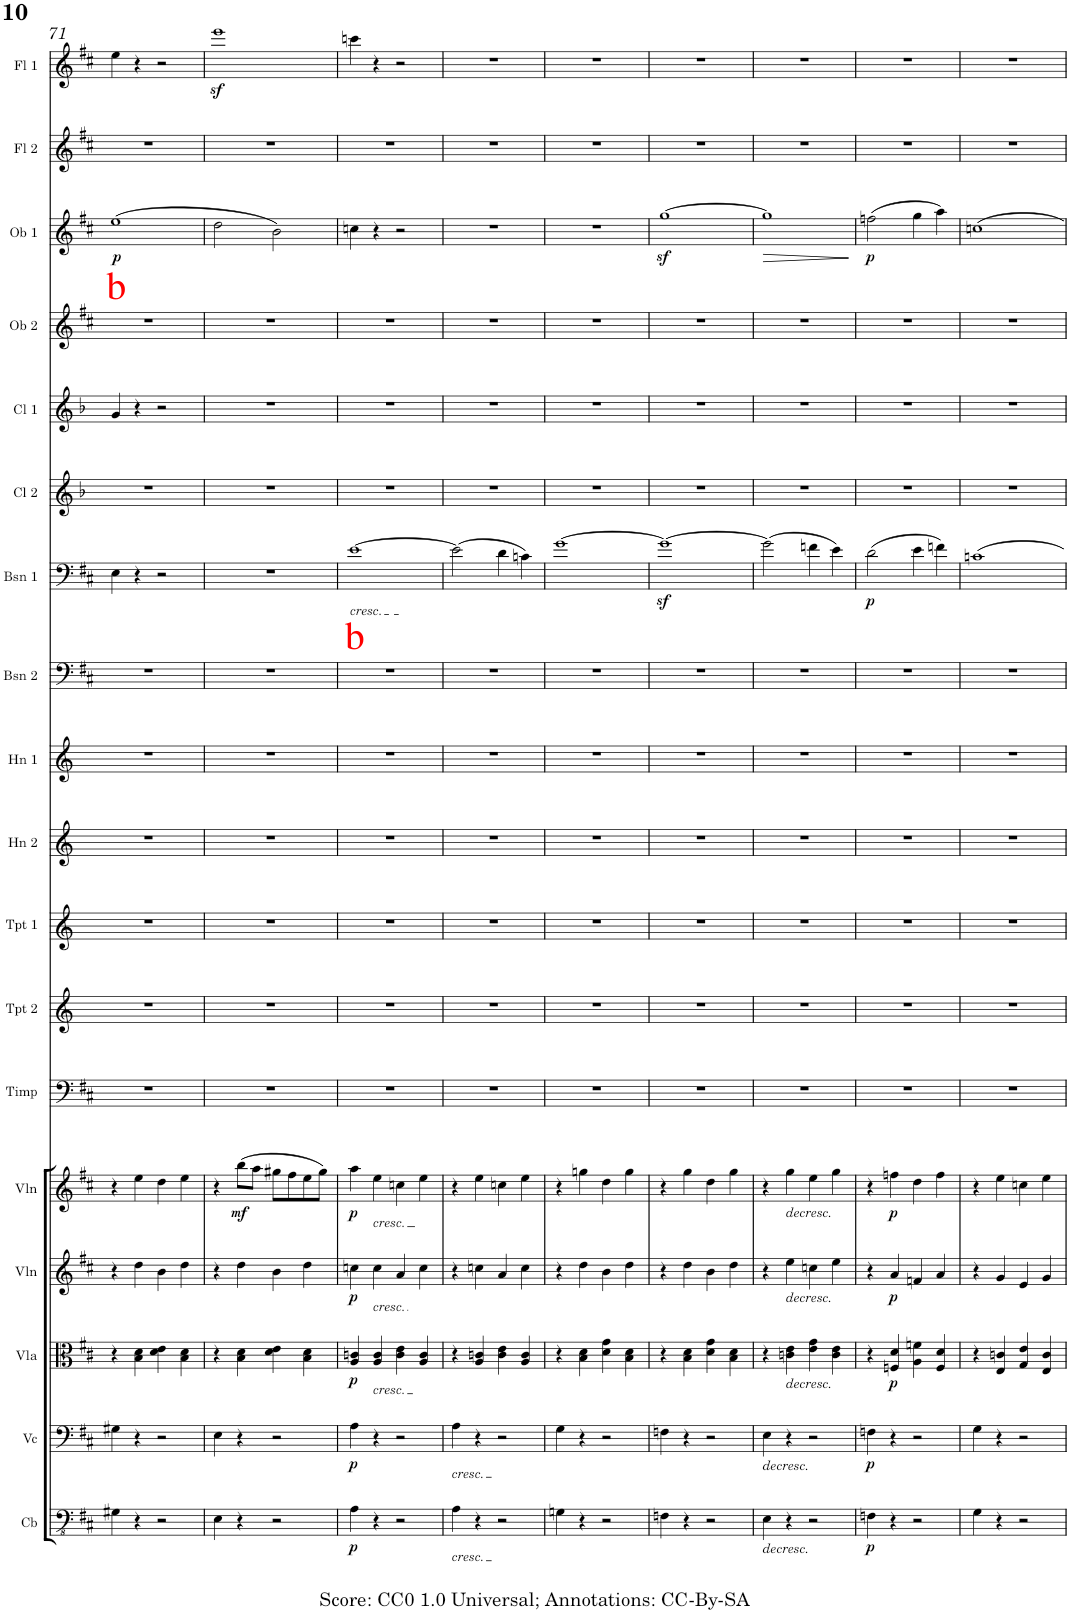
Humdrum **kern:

**kern	**dynam	**kern	**dynam	**kern	**dynam	**kern	**dynam	**kern	**dynam	**kern	**kern	**kern	**kern	**kern	**kern	**kern	**text	**dynam	**kern	**kern	**kern	**kern	**text	**dynam	**kern	**kern
*part18	*part18	*part17	*part17	*part16	*part16	*part15	*part15	*part14	*part14	*part13	*part12	*part11	*part10	*part9	*part8	*part7	*part7	*part7	*part6	*part5	*part4	*part3	*part3	*part3	*part2	*part1
*staff18	*staff18	*staff17	*staff17	*staff16	*staff16	*staff15	*staff15	*staff14	*staff14	*staff13	*staff12	*staff11	*staff10	*staff9	*staff8	*staff7	*staff7	*staff7	*staff6	*staff5	*staff4	*staff3	*staff3	*staff3	*staff2	*staff1
*I"Contrabass	*	*I"Violoncello	*	*I"Viola	*	*I"Violin	*	*I"Violin	*	*I"Timpani	*I"D Trumpet 2	*I"D Trumpet 1	*I"D Horn 2	*I"D Horn 1	*I"Bassoon 2	*I"Bassoon 1	*	*	*I"A Clarinet 2	*I"A Clarinet 1	*I"Oboe 2	*I"Oboe 1	*	*	*I"Flute 2	*I"Flute 1
*I'Cb	*	*I'Vc	*	*I'Vla	*	*I'Vln	*	*I'Vln	*	*I'Timp	*I'Tpt 2	*I'Tpt 1	*I'Hn 2	*I'Hn 1	*I'Bsn 2	*I'Bsn 1	*	*	*I'Cl 2	*I'Cl 1	*I'Ob 2	*I'Ob 1	*	*	*I'Fl 2	*I'Fl 1
!!LO:PB:g=z
*clefFv4	*	*clefF4	*	*clefC3	*	*clefG2	*	*clefG2	*	*clefF4	*clefG2	*clefG2	*clefG2	*clefG2	*clefF4	*clefF4	*	*	*clefG2	*clefG2	*clefG2	*clefG2	*	*	*clefG2	*clefG2
*	*	*	*	*	*	*	*	*	*	*	*Trd-1c-2	*Trd-1c-2	*Trd6c10	*Trd6c10	*	*	*	*	*Trd2c3	*Trd2c3	*	*	*	*	*	*
*k[f#c#]	*	*k[f#c#]	*	*k[f#c#]	*	*k[f#c#]	*	*k[f#c#]	*	*k[f#c#]	*k[]	*k[]	*k[]	*k[]	*k[f#c#]	*k[f#c#]	*	*	*k[b-]	*k[b-]	*k[f#c#]	*k[f#c#]	*	*	*k[f#c#]	*k[f#c#]
*M2/2	*	*M2/2	*	*M2/2	*	*M2/2	*	*M2/2	*	*M2/2	*M2/2	*M2/2	*M2/2	*M2/2	*M2/2	*M2/2	*	*	*M2/2	*M2/2	*M2/2	*M2/2	*	*	*M2/2	*M2/2
*met(c|)	*	*met(c|)	*	*met(c|)	*	*met(c|)	*	*met(c|)	*	*met(c|)	*met(c|)	*met(c|)	*met(c|)	*met(c|)	*met(c|)	*met(c|)	*	*	*met(c|)	*met(c|)	*met(c|)	*met(c|)	*	*	*met(c|)	*met(c|)
=71	=71	=71	=71	=71	=71	=71	=71	=71	=71	=71	=71	=71	=71	=71	=71	=71	=71	=71	=71	=71	=71	=71	=71	=71	=71	=71
!	!	!	!	!	!	!	!	!	!	!	!	!	!	!	!	!	!	!	!	!	!	!	!LO:LY:b:color=#FF0000	!LO:DY:b	!	!
4GG#X\	.	4G#X\	.	4r	.	4r	.	4r	.	1r	1r	1r	1r	1r	1r	4E\	.	.	1r	4g/	1r	(1ee	b	p	1r	4ee\
4r	.	4r	.	4B\ 4d\	.	4dd\	.	4ee\	.	.	.	.	.	.	.	4r	.	.	.	4r	.	.	.	.	.	4r
2r	.	2r	.	4d\ 4e\	.	4b\	.	4dd\	.	.	.	.	.	.	.	2r	.	.	.	2r	.	.	.	.	.	2r
.	.	.	.	4B\ 4d\	.	4dd\	.	4ee\	.	.	.	.	.	.	.	.	.	.	.	.	.	.	.	.	.	.
=72	=72	=72	=72	=72	=72	=72	=72	=72	=72	=72	=72	=72	=72	=72	=72	=72	=72	=72	=72	=72	=72	=72	=72	=72	=72	=72
4EE\	.	4E\	.	4r	.	4r	.	4r	.	1r	1r	1r	1r	1r	1r	1r	.	.	1r	1r	1r	2dd\	.	.	1r	1eeez<
!	!	!	!	!	!	!	!	!	!LO:DY:b	!	!	!	!	!	!	!	!	!	!	!	!	!	!	!	!	!
4r	.	4r	.	4B\ 4d\	.	4dd\	.	(8bb\L	mf	.	.	.	.	.	.	.	.	.	.	.	.	.	.	.	.	.
.	.	.	.	.	.	.	.	8aa\J	.	.	.	.	.	.	.	.	.	.	.	.	.	.	.	.	.	.
2r	.	2r	.	4d\ 4e\	.	4b\	.	8gg#X\L	.	.	.	.	.	.	.	.	.	.	.	.	.	2b\)	.	.	.	.
.	.	.	.	.	.	.	.	8ff#\	.	.	.	.	.	.	.	.	.	.	.	.	.	.	.	.	.	.
.	.	.	.	4B\ 4d\	.	4dd\	.	8ee\	.	.	.	.	.	.	.	.	.	.	.	.	.	.	.	.	.	.
.	.	.	.	.	.	.	.	8gg#\J)	.	.	.	.	.	.	.	.	.	.	.	.	.	.	.	.	.	.
=73	=73	=73	=73	=73	=73	=73	=73	=73	=73	=73	=73	=73	=73	=73	=73	=73	=73	=73	=73	=73	=73	=73	=73	=73	=73	=73
!	!	!	!	!	!	!	!	!	!	!	!	!	!	!	!	!LO:TX:b:i:t=cresc.	!	!	!	!	!	!	!	!	!	!
!	!LO:DY:b	!	!LO:DY:b	!	!LO:DY:b	!	!LO:DY:b	!	!LO:DY:b	!	!	!	!	!	!	!	!LO:LY:b:color=#FF0000	!	!	!	!	!	!	!	!	!
4AA\	p	4A\	p	4A/ 4cn/	p	4ccn\	p	4aa\	p	1r	1r	1r	1r	1r	1r	[1e	b	.	1r	1r	1r	4ccn\	.	.	1r	4cccn\
!	!	!	!	!	!	!	!	!LO:TX:b:i:t=cresc.	!	!	!	!	!	!	!	!	!	!	!	!	!	!	!	!	!	!
!	!	!	!	!	!	!LO:TX:b:i:t=cresc.	!	!	!	!	!	!	!	!	!	!	!	!	!	!	!	!	!	!	!	!
!	!	!	!	!LO:TX:b:i:t=cresc.	!	!	!	!	!	!	!	!	!	!	!	!	!	!	!	!	!	!	!	!	!	!
4r	.	4r	.	4A/ 4c/	.	4cc\	.	4ee\	.	.	.	.	.	.	.	.	.	.	.	.	.	4r	.	.	.	4r
2r	.	2r	.	4c\ 4e\	.	4a/	.	4ccn\	.	.	.	.	.	.	.	.	.	.	.	.	.	2r	.	.	.	2r
.	.	.	.	4A/ 4c/	.	4cc\	.	4ee\	.	.	.	.	.	.	.	.	.	.	.	.	.	.	.	.	.	.
=74	=74	=74	=74	=74	=74	=74	=74	=74	=74	=74	=74	=74	=74	=74	=74	=74	=74	=74	=74	=74	=74	=74	=74	=74	=74	=74
!	!	!LO:TX:b:i:t=cresc.	!	!	!	!	!	!	!	!	!	!	!	!	!	!	!	!	!	!	!	!	!	!	!	!
!LO:TX:b:i:t=cresc.	!	!	!	!	!	!	!	!	!	!	!	!	!	!	!	!	!	!	!	!	!	!	!	!	!	!
4AA\	.	4A\	.	4r	.	4r	.	4r	.	1r	1r	1r	1r	1r	1r	(2e\]	.	.	1r	1r	1r	1r	.	.	1r	1r
4r	.	4r	.	4A/ 4cn/	.	4ccn\	.	4ee\	.	.	.	.	.	.	.	.	.	.	.	.	.	.	.	.	.	.
2r	.	2r	.	4c\ 4e\	.	4a/	.	4ccn\	.	.	.	.	.	.	.	4d\	.	.	.	.	.	.	.	.	.	.
.	.	.	.	4A/ 4c/	.	4cc\	.	4ee\	.	.	.	.	.	.	.	4cn\)	.	.	.	.	.	.	.	.	.	.
=75	=75	=75	=75	=75	=75	=75	=75	=75	=75	=75	=75	=75	=75	=75	=75	=75	=75	=75	=75	=75	=75	=75	=75	=75	=75	=75
4GGn\	.	4G\	.	4r	.	4r	.	4r	.	1r	1r	1r	1r	1r	1r	[1g	.	.	1r	1r	1r	1r	.	.	1r	1r
4r	.	4r	.	4B\ 4d\	.	4dd\	.	4ggn\	.	.	.	.	.	.	.	.	.	.	.	.	.	.	.	.	.	.
2r	.	2r	.	4d\ 4g\	.	4b\	.	4dd\	.	.	.	.	.	.	.	.	.	.	.	.	.	.	.	.	.	.
.	.	.	.	4B\ 4d\	.	4dd\	.	4gg\	.	.	.	.	.	.	.	.	.	.	.	.	.	.	.	.	.	.
=76	=76	=76	=76	=76	=76	=76	=76	=76	=76	=76	=76	=76	=76	=76	=76	=76	=76	=76	=76	=76	=76	=76	=76	=76	=76	=76
4FFn\	.	4Fn\	.	4r	.	4r	.	4r	.	1r	1r	1r	1r	1r	1r	1gz<_	.	.	1r	1r	1r	[1ggz<	.	.	1r	1r
4r	.	4r	.	4B\ 4d\	.	4dd\	.	4gg\	.	.	.	.	.	.	.	.	.	.	.	.	.	.	.	.	.	.
2r	.	2r	.	4d\ 4g\	.	4b\	.	4dd\	.	.	.	.	.	.	.	.	.	.	.	.	.	.	.	.	.	.
.	.	.	.	4B\ 4d\	.	4dd\	.	4gg\	.	.	.	.	.	.	.	.	.	.	.	.	.	.	.	.	.	.
=77	=77	=77	=77	=77	=77	=77	=77	=77	=77	=77	=77	=77	=77	=77	=77	=77	=77	=77	=77	=77	=77	=77	=77	=77	=77	=77
!	!	!LO:TX:b:i:t=decresc.	!	!	!	!	!	!	!	!	!	!	!	!	!	!	!	!	!	!	!	!	!	!	!	!
!LO:TX:b:i:t=decresc.	!	!	!	!	!	!	!	!	!	!	!	!	!	!	!	!	!	!	!	!	!	!	!	!	!	!
!	!	!	!	!	!	!	!	!	!	!	!	!	!	!	!	!	!	!	!	!	!	!	!	!LO:HP:b	!	!
4EE\	.	4E\	.	4r	.	4r	.	4r	.	1r	1r	1r	1r	1r	1r	(2g\]	.	.	1r	1r	1r	1gg]	.	>	1r	1r
!	!	!	!	!	!	!	!	!LO:TX:b:i:t=decresc.	!	!	!	!	!	!	!	!	!	!	!	!	!	!	!	!	!	!
!	!	!	!	!	!	!LO:TX:b:i:t=decresc.	!	!	!	!	!	!	!	!	!	!	!	!	!	!	!	!	!	!	!	!
!	!	!	!	!LO:TX:b:i:t=decresc.	!	!	!	!	!	!	!	!	!	!	!	!	!	!	!	!	!	!	!	!	!	!
4r	.	4r	.	4cn\ 4e\	.	4ee\	.	4gg\	.	.	.	.	.	.	.	.	.	.	.	.	.	.	.	.	.	.
2r	.	2r	.	4e\ 4g\	.	4ccn\	.	4ee\	.	.	.	.	.	.	.	4fn\	.	.	.	.	.	.	.	.	.	.
.	.	.	.	4c\ 4e\	.	4ee\	.	4gg\	.	.	.	.	.	.	.	4e\)	.	.	.	.	.	.	.	.	.	.
.	.	.	.	.	.	.	.	.	.	.	.	.	.	.	.	.	.	.	.	.	.	.	.	]	.	.
=78	=78	=78	=78	=78	=78	=78	=78	=78	=78	=78	=78	=78	=78	=78	=78	=78	=78	=78	=78	=78	=78	=78	=78	=78	=78	=78
!	!LO:DY:b	!	!LO:DY:b	!	!	!	!	!	!	!	!	!	!	!	!	!	!	!LO:DY:b	!	!	!	!	!	!LO:DY:b	!	!
4FFn\	p	4Fn\	p	4r	.	4r	.	4r	.	1r	1r	1r	1r	1r	1r	(2d\	.	p	1r	1r	1r	(2ffn\	.	p	1r	1r
!	!	!	!	!	!LO:DY:b	!	!LO:DY:b	!	!LO:DY:b	!	!	!	!	!	!	!	!	!	!	!	!	!	!	!	!	!
4r	.	4r	.	4Fn/ 4d/	p	4a/	p	4ffn\	p	.	.	.	.	.	.	.	.	.	.	.	.	.	.	.	.	.
2r	.	2r	.	4A\ 4fn\	.	4fn/	.	4dd\	.	.	.	.	.	.	.	4e\	.	.	.	.	.	4gg\	.	.	.	.
.	.	.	.	4F/ 4d/	.	4a/	.	4ff\	.	.	.	.	.	.	.	4fn\)	.	.	.	.	.	4aa\)	.	.	.	.
=79	=79	=79	=79	=79	=79	=79	=79	=79	=79	=79	=79	=79	=79	=79	=79	=79	=79	=79	=79	=79	=79	=79	=79	=79	=79	=79
4GG\	.	4G\	.	4r	.	4r	.	4r	.	1r	1r	1r	1r	1r	1r	1cn	.	.	1r	1r	1r	1ccn	.	.	1r	1r
4r	.	4r	.	4E/ 4cn/	.	4g/	.	4ee\	.	.	.	.	.	.	.	.	.	.	.	.	.	.	.	.	.	.
2r	.	2r	.	4G/ 4e/	.	4e/	.	4ccn\	.	.	.	.	.	.	.	.	.	.	.	.	.	.	.	.	.	.
.	.	.	.	4E/ 4c/	.	4g/	.	4ee\	.	.	.	.	.	.	.	.	.	.	.	.	.	.	.	.	.	.
=	=	=	=	=	=	=	=	=	=	=	=	=	=	=	=	=	=	=	=	=	=	=	=	=	=	=
*-	*-	*-	*-	*-	*-	*-	*-	*-	*-	*-	*-	*-	*-	*-	*-	*-	*-	*-	*-	*-	*-	*-	*-	*-	*-	*-
